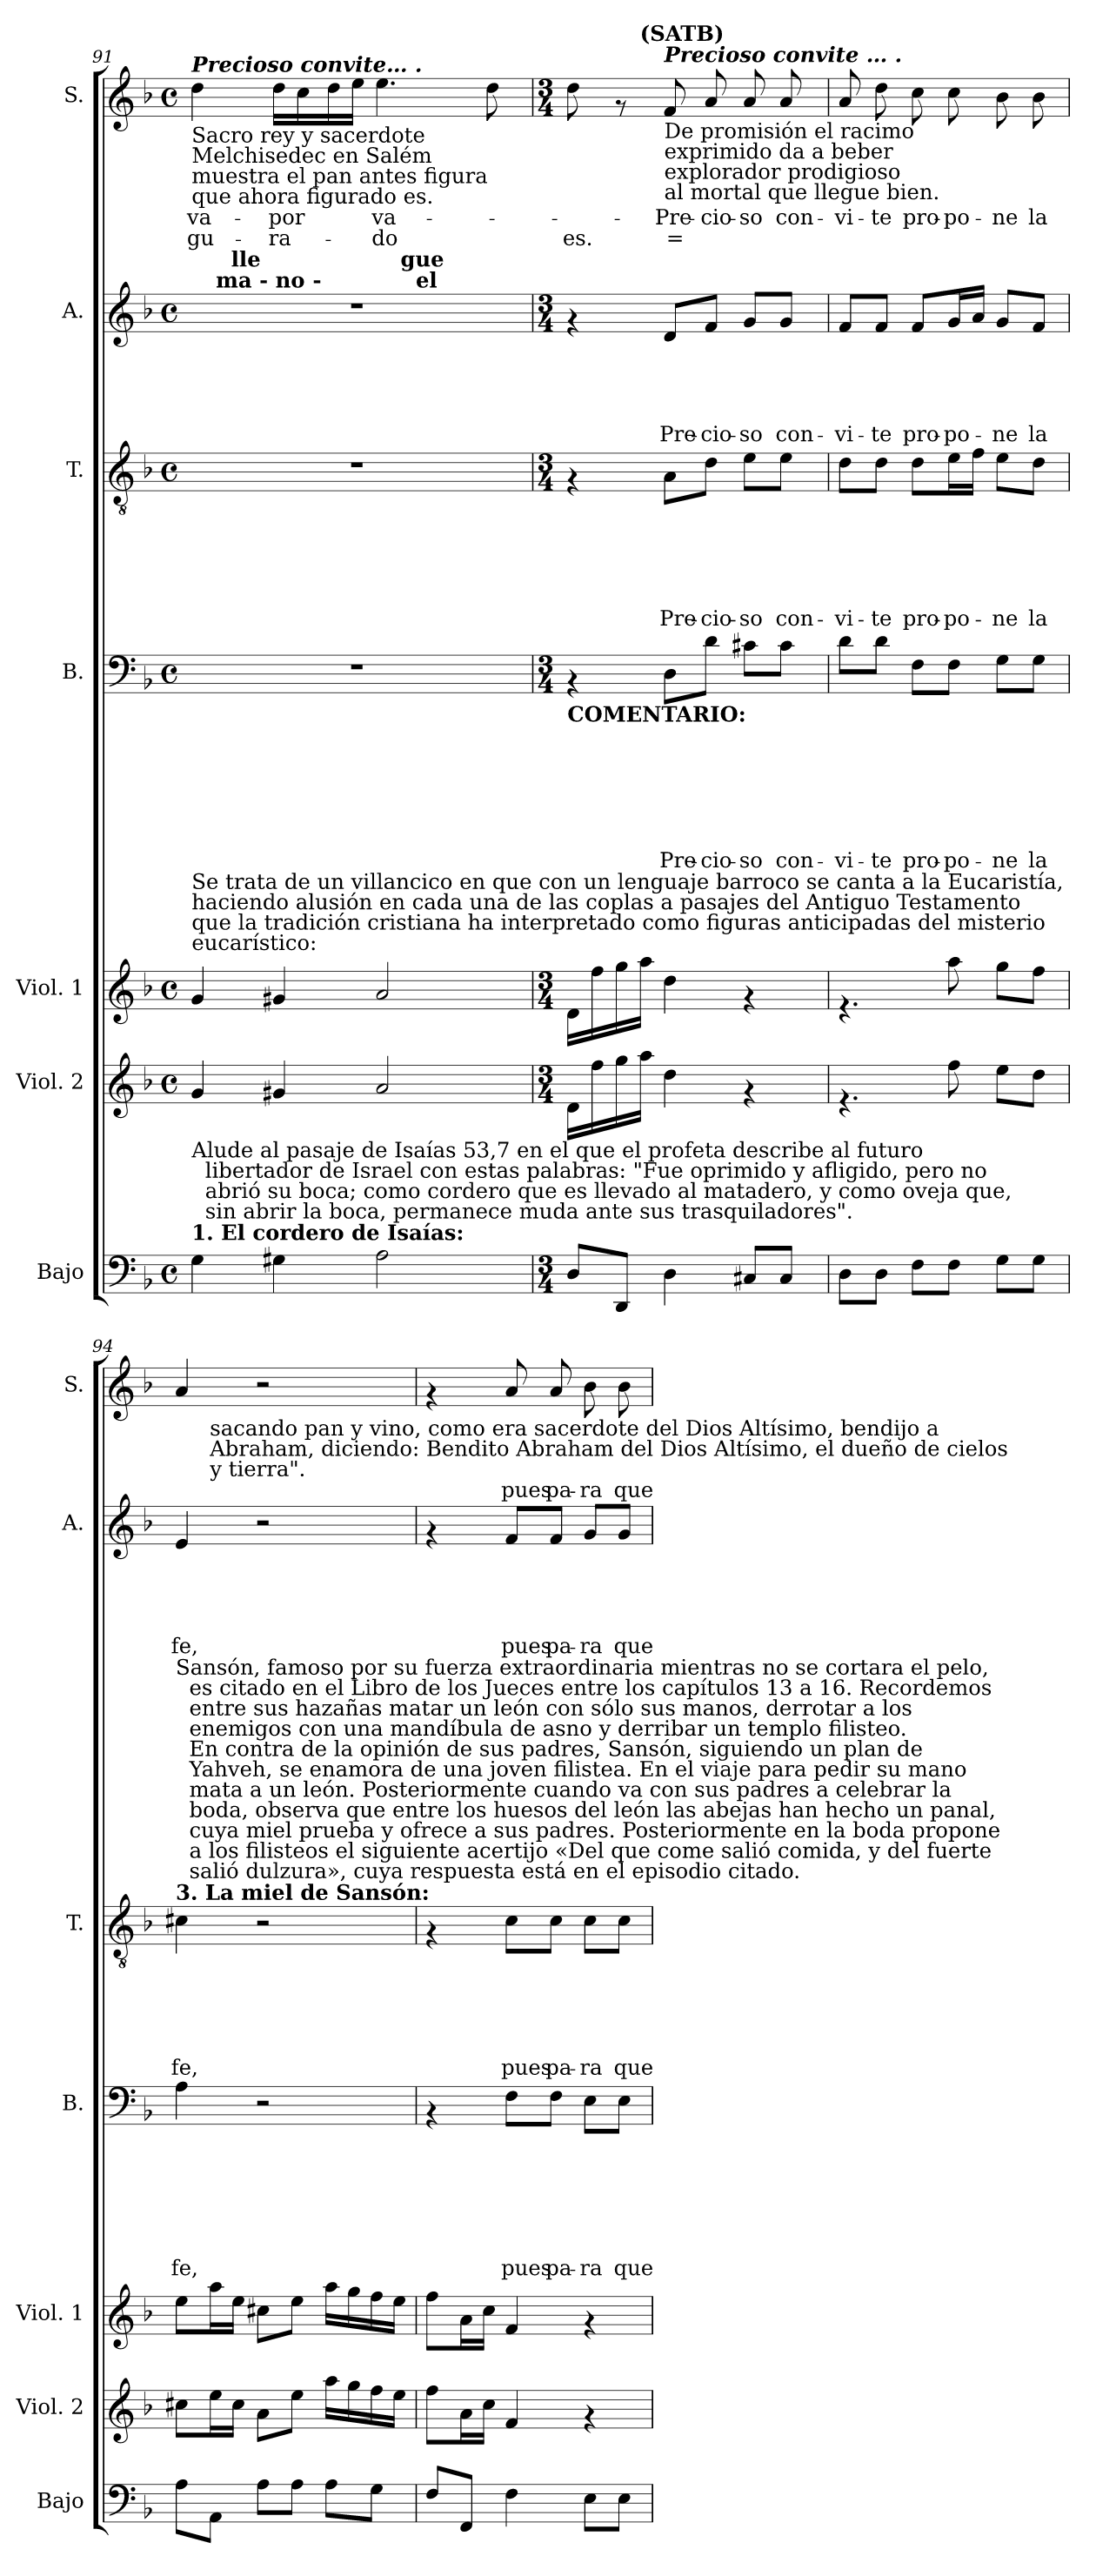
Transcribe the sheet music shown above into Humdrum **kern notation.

**kern	**kern	**kern	**kern	**text	**text	**text	**text	**text	**text	**text	**kern	**text	**text	**text	**text	**text	**text	**kern	**text	**text	**text	**text	**text	**kern	**text	**text
*part7	*part6	*part5	*part4	*part4	*part4	*part4	*part4	*part4	*part4	*part4	*part3	*part3	*part3	*part3	*part3	*part3	*part3	*part2	*part2	*part2	*part2	*part2	*part2	*part1	*part1	*part1
*staff7	*staff6	*staff5	*staff4	*staff4	*staff4	*staff4	*staff4	*staff4	*staff4	*staff4	*staff3	*staff3	*staff3	*staff3	*staff3	*staff3	*staff3	*staff2	*staff2	*staff2	*staff2	*staff2	*staff2	*staff1	*staff1	*staff1
*I"Bajo	*I"Viol. 2	*I"Viol. 1	*I"B.	*	*	*	*	*	*	*	*I"T.	*	*	*	*	*	*	*I"A.	*	*	*	*	*	*I"S.	*	*
*I'Bajo	*I'Viol. 2	*I'Viol. 1	*I'B.	*	*	*	*	*	*	*	*I'T.	*	*	*	*	*	*	*I'A.	*	*	*	*	*	*I'S.	*	*
!!LO:LB:g=z
*clefF4	*clefG2	*clefG2	*clefF4	*	*	*	*	*	*	*	*clefGv2	*	*	*	*	*	*	*clefG2	*	*	*	*	*	*clefG2	*	*
*ITrd7c12	*	*	*	*	*	*	*	*	*	*	*	*	*	*	*	*	*	*	*	*	*	*	*	*	*	*
*k[b-]	*k[b-]	*k[b-]	*k[b-]	*	*	*	*	*	*	*	*k[b-]	*	*	*	*	*	*	*k[b-]	*	*	*	*	*	*k[b-]	*	*
*F:	*F:	*F:	*F:	*	*	*	*	*	*	*	*F:	*	*	*	*	*	*	*F:	*	*	*	*	*	*F:	*	*
*M4/4	*M4/4	*M4/4	*M4/4	*	*	*	*	*	*	*	*M4/4	*	*	*	*	*	*	*M4/4	*	*	*	*	*	*M4/4	*	*
*met(c)	*met(c)	*met(c)	*met(c)	*	*	*	*	*	*	*	*met(c)	*	*	*	*	*	*	*met(c)	*	*	*	*	*	*met(c)	*	*
=91	=91	=91	=91	=91	=91	=91	=91	=91	=91	=91	=91	=91	=91	=91	=91	=91	=91	=91	=91	=91	=91	=91	=91	=91	=91	=91
!	!	!	!	!	!	!	!	!	!	!	!	!	!	!	!	!	!	!	!	!	!	!	!	!LO:TX:b:t=Sacro rey y sacerdote\nMelchisedec en Salém\nmuestra el pan antes figura\nque ahora figurado es.	!	!
!	!	!	!	!	!	!	!	!	!	!	!	!	!	!	!	!	!	!	!	!	!	!	!	!LO:TX:Bi:t=Precioso convite… .	!	!
!	!	!LO:TX:a:t=Se trata de un villancico en que con un lenguaje barroco se canta a la Eucaristía,\nhaciendo alusión en cada una de las coplas a pasajes del Antiguo Testamento\nque la tradición cristiana ha interpretado como figuras anticipadas del misterio\neucarístico&colon;	!	!	!	!	!	!	!	!	!	!	!	!	!	!	!	!	!	!	!	!	!	!	!	!
!LO:TX:a:B:t=1.   El cordero de Isaías&colon;	!	!	!	!	!	!	!	!	!	!	!	!	!	!	!	!	!	!	!	!	!	!	!	!	!	!
!LO:TX:t=Alude  al  pasaje  de  Isaías  53,7  en el  que  el  profeta  describe  al  futuro\n     libertador de Israel con estas palabras&colon; "Fue oprimido y afligido, pero no\n     abrió su boca; como cordero que es llevado al matadero, y como oveja que,\n     sin abrir la boca, permanece muda ante sus trasquiladores".	!	!	!	!	!	!	!	!	!	!	!	!	!	!	!	!	!	!	!	!	!	!	!	!	!	!
!	!	!	!	!	!	!	!	!	!	!	!	!	!	!	!	!	!	!	!	!	!	!	!	!	!LO:LY:b	!LO:LY:b
*	*	*	*	*	*	*	*	*	*	*	*	*	*	*	*	*	*	*^	*	*	*	*	*	*	*	*
*	*	*	*	*	*	*	*	*	*	*	*	*	*	*	*	*	*	*	*^	*	*	*	*	*	*	*	*
*	*	*	*	*	*	*	*	*	*	*	*	*	*	*	*	*	*	*	*	*^	*	*	*	*	*	*	*	*
*	*	*	*	*	*	*	*	*	*	*	*	*	*	*	*	*	*	*	*	*	*^	*	*	*	*	*	*	*	*
4GG\	4g/	4g/	1r	.	.	.	.	.	.	.	1r	.	.	.	.	.	.	1r	16ryy	16.ryy	4ryy	2ryy	.	.	.	.	.	4dd\	va-	-gu-
!	!	!	!	!	!	!	!	!	!	!	!	!	!	!	!	!	!	!	!LO:TX:a:B:t=ma - no	!	!	!	!	!	!	!	!	!	!	!
.	.	.	.	.	.	.	.	.	.	.	.	.	.	.	.	.	.	.	2...ryy	.	.	.	.	.	.	.	.	.	.	.
!	!	!	!	!	!	!	!	!	!	!	!	!	!	!	!	!	!	!	!	!LO:TX:a:B:t=lle	!	!	!	!	!	!	!	!	!	!
.	.	.	.	.	.	.	.	.	.	.	.	.	.	.	.	.	.	.	.	2ryy	.	.	.	.	.	.	.	.	.	.
!	!	!	!	!	!	!	!	!	!	!	!	!	!	!	!	!	!	!	!	!	!	!	!	!	!	!	!	!	!LO:LY:b	!LO:LY:b
4GG#X\	4g#X/	4g#X/	.	.	.	.	.	.	.	.	.	.	.	.	.	.	.	.	.	.	16.ryy	.	.	.	.	.	.	16dd\LL	-por	-ra-
.	.	.	.	.	.	.	.	.	.	.	.	.	.	.	.	.	.	.	.	.	.	.	.	.	.	.	.	16cc\	.	.
!	!	!	!	!	!	!	!	!	!	!	!	!	!	!	!	!	!	!	!	!	!LO:TX:a:B:t=-	!	!	!	!	!	!	!	!	!
.	.	.	.	.	.	.	.	.	.	.	.	.	.	.	.	.	.	.	.	.	2ryy	.	.	.	.	.	.	.	.	.
.	.	.	.	.	.	.	.	.	.	.	.	.	.	.	.	.	.	.	.	.	.	.	.	.	.	.	.	16dd\	.	.
.	.	.	.	.	.	.	.	.	.	.	.	.	.	.	.	.	.	.	.	.	.	.	.	.	.	.	.	16ee\JJ	.	.
!	!	!	!	!	!	!	!	!	!	!	!	!	!	!	!	!	!	!	!	!	!	!	!	!	!	!	!	!	!LO:LY:b	!LO:LY:b
2AA\	2a/	2a/	.	.	.	.	.	.	.	.	.	.	.	.	.	.	.	.	.	.	.	16ryy	.	.	.	.	.	4.ee\	va-	-do
!	!	!	!	!	!	!	!	!	!	!	!	!	!	!	!	!	!	!	!	!	!	!LO:TX:a:B:t=gue	!	!	!	!	!	!	!	!
.	.	.	.	.	.	.	.	.	.	.	.	.	.	.	.	.	.	.	.	.	.	4..ryy	.	.	.	.	.	.	.	.
!	!	!	!	!	!	!	!	!	!	!	!	!	!	!	!	!	!	!	!	!LO:TX:a:B:t=el	!	!	!	!	!	!	!	!	!	!
.	.	.	.	.	.	.	.	.	.	.	.	.	.	.	.	.	.	.	.	4ryy	.	.	.	.	.	.	.	.	.	.
.	.	.	.	.	.	.	.	.	.	.	.	.	.	.	.	.	.	.	.	8ryy	8ryy	.	.	.	.	.	.	.	.	.
.	.	.	.	.	.	.	.	.	.	.	.	.	.	.	.	.	.	.	.	.	.	.	.	.	.	.	.	8dd\	.	.
.	.	.	.	.	.	.	.	.	.	.	.	.	.	.	.	.	.	.	.	32ryy	32ryy	.	.	.	.	.	.	.	.	.
*	*	*	*	*	*	*	*	*	*	*	*	*	*	*	*	*	*	*v	*v	*v	*v	*v	*	*	*	*	*	*	*	*
=92	=92	=92	=92	=92	=92	=92	=92	=92	=92	=92	=92	=92	=92	=92	=92	=92	=92	=92	=92	=92	=92	=92	=92	=92	=92	=92
*M3/4	*M3/4	*M3/4	*M3/4	*	*	*	*	*	*	*	*M3/4	*	*	*	*	*	*	*M3/4	*	*	*	*	*	*M3/4	*	*
*	*	*	*	*	*	*	*	*	*	*	*	*	*	*	*	*	*	*^	*	*	*	*	*	*	*	*
*	*	*	*	*	*	*	*	*	*	*	*	*	*	*	*	*	*	*	*^	*	*	*	*	*	*	*	*
*	*	*	*	*	*	*	*	*	*	*	*	*	*	*	*	*	*	*	*	*^	*	*	*	*	*	*	*	*
*	*	*	*	*	*	*	*	*	*	*	*	*	*	*	*	*	*	*	*	*	*^	*	*	*	*	*	*	*	*
!	!	!	!	!	!	!	!	!	!	!	!	!	!	!	!	!	!	!LO:TX:a:B:t=ser.	!	!	!	!	!	!	!	!	!	!	!	!
!	!	!	!	!	!	!	!	!	!	!	!	!	!	!	!	!	!	!LO:TX:a:B:t=bien.	!	!	!	!	!	!	!	!	!	!	!	!
!	!	!	!LO:TX:b:B:t=COMENTARIO&colon;	!	!	!	!	!	!	!	!	!	!	!	!	!	!	!	!	!	!	!	!	!	!	!	!	!	!	!
!	!	!	!	!	!	!	!	!	!	!	!	!	!	!	!	!	!	!	!	!	!	!	!	!	!	!	!	!	!	!LO:LY:b
*	*	*	*	*	*	*	*	*	*	*	*	*	*	*	*	*	*	*v	*v	*v	*v	*v	*	*	*	*	*	*^	*	*
8DD/L	16d\LL	16d\LL	4rAA	.	.	.	.	.	.	.	4rF	.	.	.	.	.	.	4rf	.	.	.	.	.	8dd\	8.ryy	.	es.
.	16ff\	16ff\	.	.	.	.	.	.	.	.	.	.	.	.	.	.	.	.	.	.	.	.	.	.	.	.	.
8DDD/J	16gg\	16gg\	.	.	.	.	.	.	.	.	.	.	.	.	.	.	.	.	.	.	.	.	.	8rf	.	.	.
!	!	!	!	!	!	!	!	!	!	!	!	!	!	!	!	!	!	!	!	!	!	!	!	!	!LO:TX:a:B:t=(SATB)	!	!
.	16aa\JJ	16aa\JJ	.	.	.	.	.	.	.	.	.	.	.	.	.	.	.	.	.	.	.	.	.	.	2ryy	.	.
!	!	!	!	!	!	!	!	!	!	!	!	!	!	!	!	!	!	!	!	!	!	!	!	!LO:TX:b:t=De promisión el racimo\nexprimido da a beber\nexplorador prodigioso\nal mortal que llegue bien.	!	!	!
!	!	!	!	!	!	!	!	!	!	!	!	!	!	!	!	!	!	!	!	!	!	!	!	!LO:TX:Bi:t=Precioso convite … .	!	!	!
!	!	!	!	!	!	!	!	!	!	!LO:LY:b	!	!	!	!	!	!	!LO:LY:b	!	!	!	!	!	!LO:LY:b	!	!	!LO:LY:b	!LO:LY:b
4DD\	4dd\	4dd\	8D\L	.	.	.	.	.	.	Pre-	8A\L	.	.	.	.	.	Pre-	8d/L	.	.	.	.	Pre-	8f/	.	Pre-	=
!	!	!	!	!	!	!	!	!	!	!LO:LY:b	!	!	!	!	!	!	!LO:LY:b	!	!	!	!	!	!LO:LY:b	!	!	!LO:LY:b	!
.	.	.	8d\J	.	.	.	.	.	.	-cio-	8d\J	.	.	.	.	.	-cio-	8f/J	.	.	.	.	-cio-	8a/	.	-cio-	.
!	!	!	!	!	!	!	!	!	!	!LO:LY:b	!	!	!	!	!	!	!LO:LY:b	!	!	!	!	!	!LO:LY:b	!	!	!LO:LY:b	!
8CC#X/L	4rf	4rf	8c#X\L	.	.	.	.	.	.	-so	8e\L	.	.	.	.	.	-so	8g/L	.	.	.	.	-so	8a/	.	-so	.
!	!	!	!	!	!	!	!	!	!	!LO:LY:b	!	!	!	!	!	!	!LO:LY:b	!	!	!	!	!	!LO:LY:b	!	!	!LO:LY:b	!
8CC#/J	.	.	8c#\J	.	.	.	.	.	.	con-	8e\J	.	.	.	.	.	con-	8g/J	.	.	.	.	con-	8a/	.	con-	.
.	.	.	.	.	.	.	.	.	.	.	.	.	.	.	.	.	.	.	.	.	.	.	.	.	16ryy	.	.
=93	=93	=93	=93	=93	=93	=93	=93	=93	=93	=93	=93	=93	=93	=93	=93	=93	=93	=93	=93	=93	=93	=93	=93	=93	=93	=93	=93
!	!	!	!	!	!	!	!	!	!	!LO:LY:b	!	!	!	!	!	!	!LO:LY:b	!	!	!	!	!	!LO:LY:b	!	!	!LO:LY:b	!
*	*	*	*	*	*	*	*	*	*	*	*	*	*	*	*	*	*	*	*	*	*	*	*	*v	*v	*	*
8DD\L	4.rf	4.rf	8d\L	.	.	.	.	.	.	-vi-	8d\L	.	.	.	.	.	-vi-	8f/L	.	.	.	.	-vi-	8a/	-vi-	.
!	!	!	!	!	!	!	!	!	!	!LO:LY:b	!	!	!	!	!	!	!LO:LY:b	!	!	!	!	!	!LO:LY:b	!	!LO:LY:b	!
8DD\J	.	.	8d\J	.	.	.	.	.	.	-te	8d\J	.	.	.	.	.	-te	8f/J	.	.	.	.	-te	8dd\	-te	.
!	!	!	!	!	!	!	!	!	!	!LO:LY:b	!	!	!	!	!	!	!LO:LY:b	!	!	!	!	!	!LO:LY:b	!	!LO:LY:b	!
8FF\L	.	.	8F\L	.	.	.	.	.	.	pro-	8d\L	.	.	.	.	.	pro-	8f/L	.	.	.	.	pro-	8cc\	pro-	.
!	!	!	!	!	!	!	!	!	!	!LO:LY:b	!	!	!	!	!	!	!LO:LY:b	!	!	!	!	!	!LO:LY:b	!	!LO:LY:b	!
8FF\J	8ff\	8aa\	8F\J	.	.	.	.	.	.	-po-	16e\L	.	.	.	.	.	-po-	16g/L	.	.	.	.	-po-	8cc\	-po-	.
.	.	.	.	.	.	.	.	.	.	.	16f\JJ	.	.	.	.	.	.	16a/JJ	.	.	.	.	.	.	.	.
!	!	!	!	!	!	!	!	!	!	!LO:LY:b	!	!	!	!	!	!	!LO:LY:b	!	!	!	!	!	!LO:LY:b	!	!LO:LY:b	!
8GG\L	8ee\L	8gg\L	8G\L	.	.	.	.	.	.	-ne	8e\L	.	.	.	.	.	-ne	8g/L	.	.	.	.	-ne	8b-\	-ne	.
!	!	!	!	!	!	!	!	!	!	!LO:LY:b	!	!	!	!	!	!	!LO:LY:b	!	!	!	!	!	!LO:LY:b	!	!LO:LY:b	!
8GG\J	8dd\J	8ff\J	8G\J	.	.	.	.	.	.	la	8d\J	.	.	.	.	.	la	8f/J	.	.	.	.	la	8b-\	la	.
!!LO:PB:g=z
=94	=94	=94	=94	=94	=94	=94	=94	=94	=94	=94	=94	=94	=94	=94	=94	=94	=94	=94	=94	=94	=94	=94	=94	=94	=94	=94
!	!	!	!	!	!	!	!	!	!	!	!LO:TX:a:B:t=3.   La miel de Sansón&colon;	!	!	!	!	!	!	!	!	!	!	!	!	!	!	!
!	!	!	!	!	!	!	!	!	!	!	!LO:TX:t=Sansón, famoso por su fuerza extraordinaria mientras no se cortara el pelo,\n     es citado en el Libro de los Jueces entre los capítulos 13 a 16. Recordemos\n     entre  sus  hazañas  matar  un león con  sólo  sus  manos,  derrotar  a  los\n     enemigos con una mandíbula de asno y derribar un templo filisteo.\n     En contra de la opinión de sus padres, Sansón, siguiendo  un plan de\n     Yahveh,  se enamora de una joven filistea. En el viaje para pedir su mano\n     mata a un león. Posteriormente cuando va con sus padres a celebrar la\n     boda, observa que entre los huesos del león las abejas han hecho un panal,\n     cuya miel prueba y ofrece a sus padres. Posteriormente en la boda propone\n     a los filisteos el siguiente acertijo «Del que come salió comida, y del fuerte\n     salió dulzura», cuya respuesta está en el episodio citado.	!	!	!	!	!	!	!	!	!	!	!	!	!	!	!
!	!	!	!	!	!	!	!	!	!	!LO:LY:b	!	!	!	!	!	!	!LO:LY:b	!	!	!	!	!	!LO:LY:b	!	!	!
*	*	*	*	*	*	*	*	*	*	*	*	*	*	*	*	*	*	*	*	*	*	*	*	*^	*	*
8AA\L	8cc#X\L	8ee\L	4A\	.	.	.	.	.	.	fe,	4c#X\	.	.	.	.	.	fe,	4e/	.	.	.	.	fe,	4a/	8ryy	.	.
!	!	!	!	!	!	!	!	!	!	!	!	!	!	!	!	!	!	!	!	!	!	!	!	!	!LO:TX:b:t=sacando  pan y vino,  como  era  sacerdote  del  Dios  Altísimo,  bendijo  a\nAbraham, diciendo&colon; Bendito Abraham del Dios Altísimo, el dueño de cielos\ny tierra".	!	!
8AAA\J	16ee\L	16aa\L	.	.	.	.	.	.	.	.	.	.	.	.	.	.	.	.	.	.	.	.	.	.	2ryy	.	.
.	16cc#\JJ	16ee\JJ	.	.	.	.	.	.	.	.	.	.	.	.	.	.	.	.	.	.	.	.	.	.	.	.	.
8AA\L	8a\L	8cc#X\L	2r	.	.	.	.	.	.	.	2r	.	.	.	.	.	.	2r	.	.	.	.	.	2r	.	.	.
8AA\J	8ee\J	8ee\J	.	.	.	.	.	.	.	.	.	.	.	.	.	.	.	.	.	.	.	.	.	.	.	.	.
8AA\L	16aa\LL	16aa\LL	.	.	.	.	.	.	.	.	.	.	.	.	.	.	.	.	.	.	.	.	.	.	.	.	.
.	16gg\	16gg\	.	.	.	.	.	.	.	.	.	.	.	.	.	.	.	.	.	.	.	.	.	.	.	.	.
8GG\J	16ff\	16ff\	.	.	.	.	.	.	.	.	.	.	.	.	.	.	.	.	.	.	.	.	.	.	8ryy	.	.
.	16ee\JJ	16ee\JJ	.	.	.	.	.	.	.	.	.	.	.	.	.	.	.	.	.	.	.	.	.	.	.	.	.
*	*	*	*	*	*	*	*	*	*	*	*	*	*	*	*	*	*	*	*	*	*	*	*	*v	*v	*	*
=95	=95	=95	=95	=95	=95	=95	=95	=95	=95	=95	=95	=95	=95	=95	=95	=95	=95	=95	=95	=95	=95	=95	=95	=95	=95	=95
8FF/L	8ff\L	8ff\L	4rAA	.	.	.	.	.	.	.	4rF	.	.	.	.	.	.	4rf	.	.	.	.	.	4rf	.	.
8FFF/J	16a\L	16a\L	.	.	.	.	.	.	.	.	.	.	.	.	.	.	.	.	.	.	.	.	.	.	.	.
.	16cc\JJ	16cc\JJ	.	.	.	.	.	.	.	.	.	.	.	.	.	.	.	.	.	.	.	.	.	.	.	.
!	!	!	!	!	!	!	!	!	!	!LO:LY:b	!	!	!	!	!	!	!LO:LY:b	!	!	!	!	!	!LO:LY:b	!	!LO:LY:b	!
4FF\	4f/	4f/	8F\L	.	.	.	.	.	.	pues	8c\L	.	.	.	.	.	pues	8f/L	.	.	.	.	pues	8a/	pues	.
!	!	!	!	!	!	!	!	!	!	!LO:LY:b	!	!	!	!	!	!	!LO:LY:b	!	!	!	!	!	!LO:LY:b	!	!LO:LY:b	!
.	.	.	8F\J	.	.	.	.	.	.	pa-	8c\J	.	.	.	.	.	pa-	8f/J	.	.	.	.	pa-	8a/	pa-	.
!	!	!	!	!	!	!	!	!	!	!LO:LY:b	!	!	!	!	!	!	!LO:LY:b	!	!	!	!	!	!LO:LY:b	!	!LO:LY:b	!
8EE\L	4rf	4rf	8E\L	.	.	.	.	.	.	-ra	8c\L	.	.	.	.	.	-ra	8g/L	.	.	.	.	-ra	8b-\	-ra	.
!	!	!	!	!	!	!	!	!	!	!LO:LY:b	!	!	!	!	!	!	!LO:LY:b	!	!	!	!	!	!LO:LY:b	!	!LO:LY:b	!
8EE\J	.	.	8E\J	.	.	.	.	.	.	que	8c\J	.	.	.	.	.	que	8g/J	.	.	.	.	que	8b-\	que	.
=	=	=	=	=	=	=	=	=	=	=	=	=	=	=	=	=	=	=	=	=	=	=	=	=	=	=
*-	*-	*-	*-	*-	*-	*-	*-	*-	*-	*-	*-	*-	*-	*-	*-	*-	*-	*-	*-	*-	*-	*-	*-	*-	*-	*-
